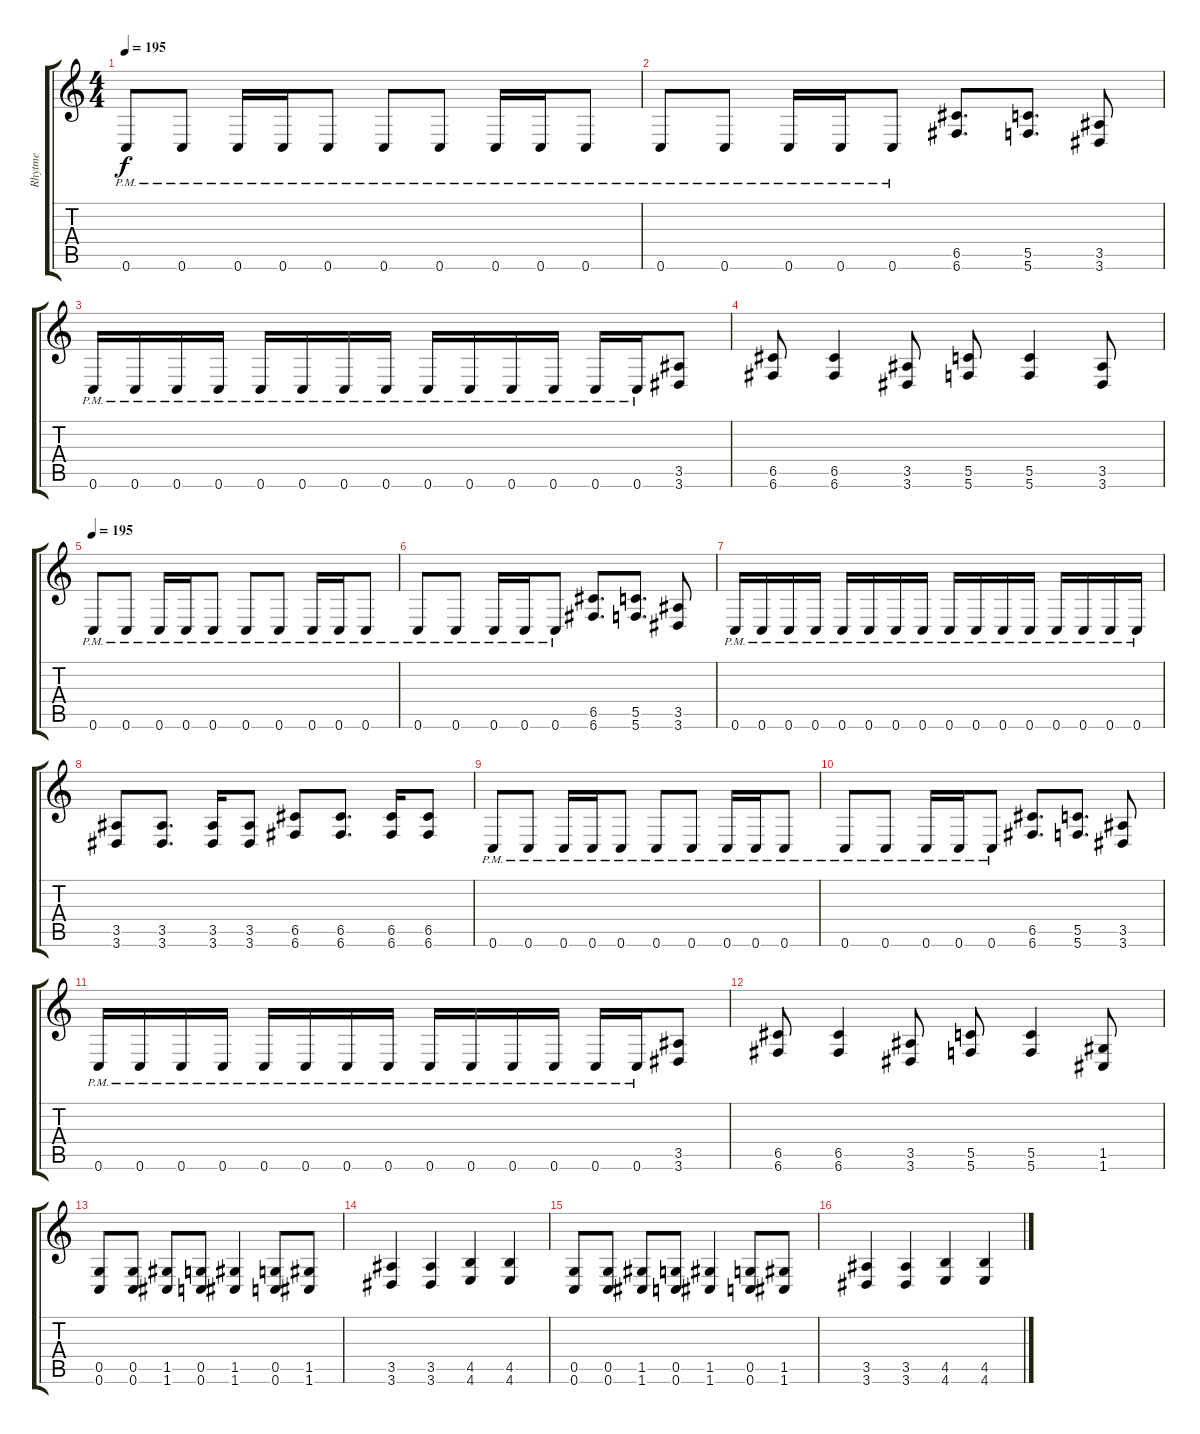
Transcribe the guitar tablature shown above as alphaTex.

\track ("Rhytme" "Rhytme") {instrument overdrivenguitar}
\staff {score tabs}
\tuning (D4 A3 F3 C3 G2 C2) {hide}
\ts (4 4)
\tempo 195
\clef g2
\ks c
0.6{pm}.8{dy f} 0.6{pm}.8 0.6{pm}.16 0.6{pm}.16 0.6{pm}.8 0.6{pm}.8 0.6{pm}.8 0.6{pm}.16 0.6{pm}.16 0.6{pm}.8 |
0.6{pm}.8 0.6{pm}.8 0.6{pm}.16 0.6{pm}.16 0.6{pm}.8 (6.5 6.6).8{d} (5.5 5.6).8{d} (3.5 3.6).8 |
0.6{pm}.16 0.6{pm}.16 0.6{pm}.16 0.6{pm}.16 0.6{pm}.16 0.6{pm}.16 0.6{pm}.16 0.6{pm}.16 0.6{pm}.16 0.6{pm}.16 0.6{pm}.16 0.6{pm}.16 0.6{pm}.16 0.6{pm}.16 (3.5 3.6).8 |
(6.5 6.6).8 (6.5 6.6).4 (3.5 3.6).8 (5.5 5.6).8 (5.5 5.6).4 (3.5 3.6).8 |
\tempo 195
0.6{pm}.8 0.6{pm}.8 0.6{pm}.16 0.6{pm}.16 0.6{pm}.8 0.6{pm}.8 0.6{pm}.8 0.6{pm}.16 0.6{pm}.16 0.6{pm}.8 |
0.6{pm}.8 0.6{pm}.8 0.6{pm}.16 0.6{pm}.16 0.6{pm}.8 (6.5 6.6).8{d} (5.5 5.6).8{d} (3.5 3.6).8 |
0.6{pm}.16 0.6{pm}.16 0.6{pm}.16 0.6{pm}.16 0.6{pm}.16 0.6{pm}.16 0.6{pm}.16 0.6{pm}.16 0.6{pm}.16 0.6{pm}.16 0.6{pm}.16 0.6{pm}.16 0.6{pm}.16 0.6{pm}.16 0.6{pm}.16 0.6{pm}.16 |
(3.5 3.6).8 (3.5 3.6).8{d} (3.5 3.6).16 (3.5 3.6).8 (6.5 6.6).8 (6.5 6.6).8{d} (6.5 6.6).16 (6.5 6.6).8 |
0.6{pm}.8 0.6{pm}.8 0.6{pm}.16 0.6{pm}.16 0.6{pm}.8 0.6{pm}.8 0.6{pm}.8 0.6{pm}.16 0.6{pm}.16 0.6{pm}.8 |
0.6{pm}.8 0.6{pm}.8 0.6{pm}.16 0.6{pm}.16 0.6{pm}.8 (6.5 6.6).8{d} (5.5 5.6).8{d} (3.5 3.6).8 |
0.6{pm}.16 0.6{pm}.16 0.6{pm}.16 0.6{pm}.16 0.6{pm}.16 0.6{pm}.16 0.6{pm}.16 0.6{pm}.16 0.6{pm}.16 0.6{pm}.16 0.6{pm}.16 0.6{pm}.16 0.6{pm}.16 0.6{pm}.16 (3.5 3.6).8 |
(6.5 6.6).8 (6.5 6.6).4 (3.5 3.6).8 (5.5 5.6).8 (5.5 5.6).4 (1.5 1.6).8 |
(0.5 0.6).8 (0.5 0.6).8 (1.5 1.6).8 (0.5 0.6).8 (1.5 1.6).4 (0.5 0.6).8 (1.5 1.6).8 |
(3.5 3.6).4 (3.5 3.6).4 (4.5 4.6).4 (4.5 4.6).4 |
(0.5 0.6).8 (0.5 0.6).8 (1.5 1.6).8 (0.5 0.6).8 (1.5 1.6).4 (0.5 0.6).8 (1.5 1.6).8 |
(3.5 3.6).4 (3.5 3.6).4 (4.5 4.6).4 (4.5 4.6).4
